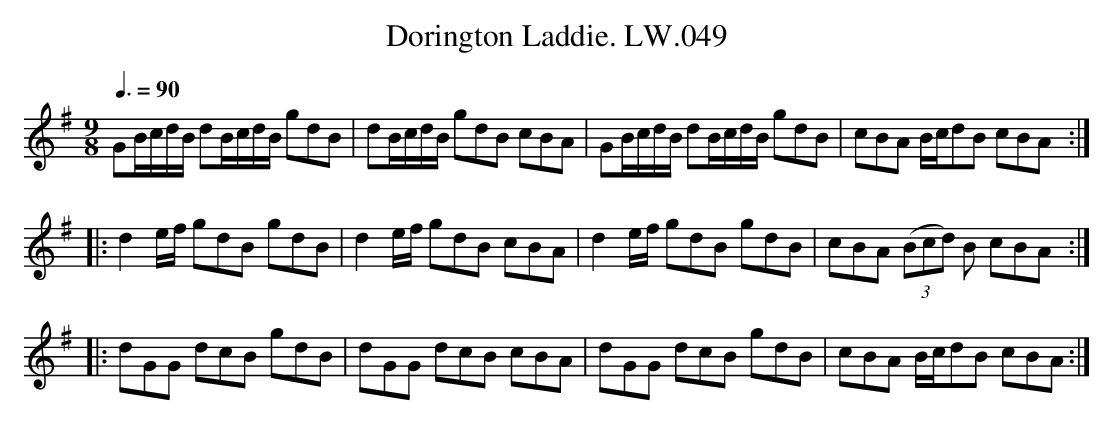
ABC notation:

X:1
T:Dorington Laddie. LW.049
M:9/8
L:1/16
Q:3/8=90
K:G
G2BcdB d2BcdB g2d2B2 | d2BcdB g2d2B2 c2B2A2 | G2BcdB d2BcdB g2d2B2 | c2B2A2 Bcd2B2 c2B2A2:|
|: d4ef g2d2B2 g2d2B2 | d4ef g2d2B2 c2B2A2 |  d4ef g2d2B2 g2d2B2 | c2B2A2 ((3B2c2d2) B2 c2B2A2:|
|: d2G2G2 d2c2B2 g2d2B2 | d2G2G2 d2c2B2 c2B2A2 | d2G2G2 d2c2B2 g2d2B2 | c2B2A2 Bcd2B2 c2B2A2:|
